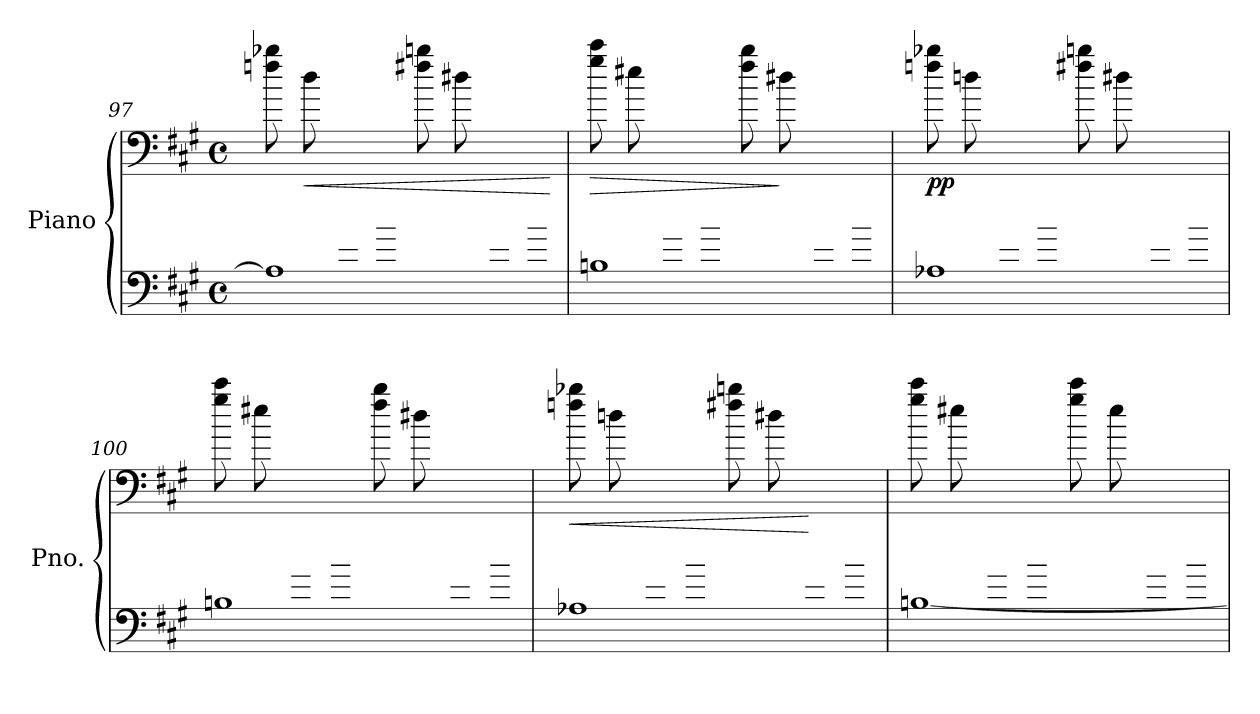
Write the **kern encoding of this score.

**kern	**kern	**dynam
*part1	*part1	*part1
*staff2	*staff1	*staff1/2
*I"Piano	*	*
*I'Pno.	*	*
*clefF4	*clefF4	*
*k[f#c#g#]	*k[f#c#g#]	*
*M4/4	*M4/4	*
*met(c)	*met(c)	*
=97	=97	=97
*^	*	*
4ryy	1A-]	(8ffn\ 8bb-X\L	.
!	!	!	!LO:HP:b
.	.	8dd\	<
8d/ 8fn/	.	4ryy	.
8b-X/J	.	.	.
4ryy	.	8ff#X\ 8bbn\L	.
.	.	8dd#X\	.
8d#X/ 8f#X/	.	4ryy	.
8bn/J	.	.	.
*v	*v	*	*
.	.	[
=98	=98	=98
*^	*	*
!	!	!	!LO:HP:b
4ryy	1Bn	8gg#\ 8ccc#\L	>
.	.	8ee#X\	.
8e#X/ 8g#/	.	4ryy	.
8cc#/J	.	.	.
4ryy	.	8ff#\ 8bb\L	.
.	.	8dd#X\	]
8d#X/ 8f#/)	.	4ryy	.
8b/J	.	.	.
=99	=99	=99	=99
!	!	!	!LO:DY:b
4ryy	1A-X	(8ffn\ 8bb-X\L	pp
.	.	8ddn\	.
8dn/ 8fn/	.	4ryy	.
8b-X/J)	.	.	.
4ryy	.	(8ff#X\ 8bbn\L	.
.	.	8dd#X\	.
8d#X/ 8f#X/	.	4ryy	.
8bn/J)	.	.	.
!!LO:LB:g=z
=100	=100	=100	=100
4ryy	1Bn	(8gg#\ 8ccc#\L	.
.	.	8ee#X\	.
8e#X/ 8g#/	.	4ryy	.
8cc#/J)	.	.	.
4ryy	.	(8ff#\ 8bb\L	.
.	.	8dd#X\	.
8d#X/ 8f#/	.	4ryy	.
8b/J)	.	.	.
=101	=101	=101	=101
!	!	!	!LO:HP:b
4ryy	1A-X	(8ffn\ 8bb-X\L	<
.	.	8ddn\	.
8dn/ 8fn/	.	4ryy	.
8b-X/J)	.	.	.
4ryy	.	(8ff#X\ 8bbn\L	.
.	.	8dd#X\	.
8d#X/ 8f#X/	.	4ryy	[
8bn/J)	.	.	.
=102	=102	=102	=102
4ryy	[1Bn	(8gg#\ 8ccc#\L	.
.	.	8ee#X\	.
8e#X/ 8g#/	.	4ryy	.
8cc#/J)	.	.	.
4ryy	.	(8gg#\ 8ccc#\L	.
.	.	8ee#\	.
8e#/ 8g#/	.	4ryy	.
8cc#/J)	.	.	.
*v	*v	*	*
=	=	=
*-	*-	*-
